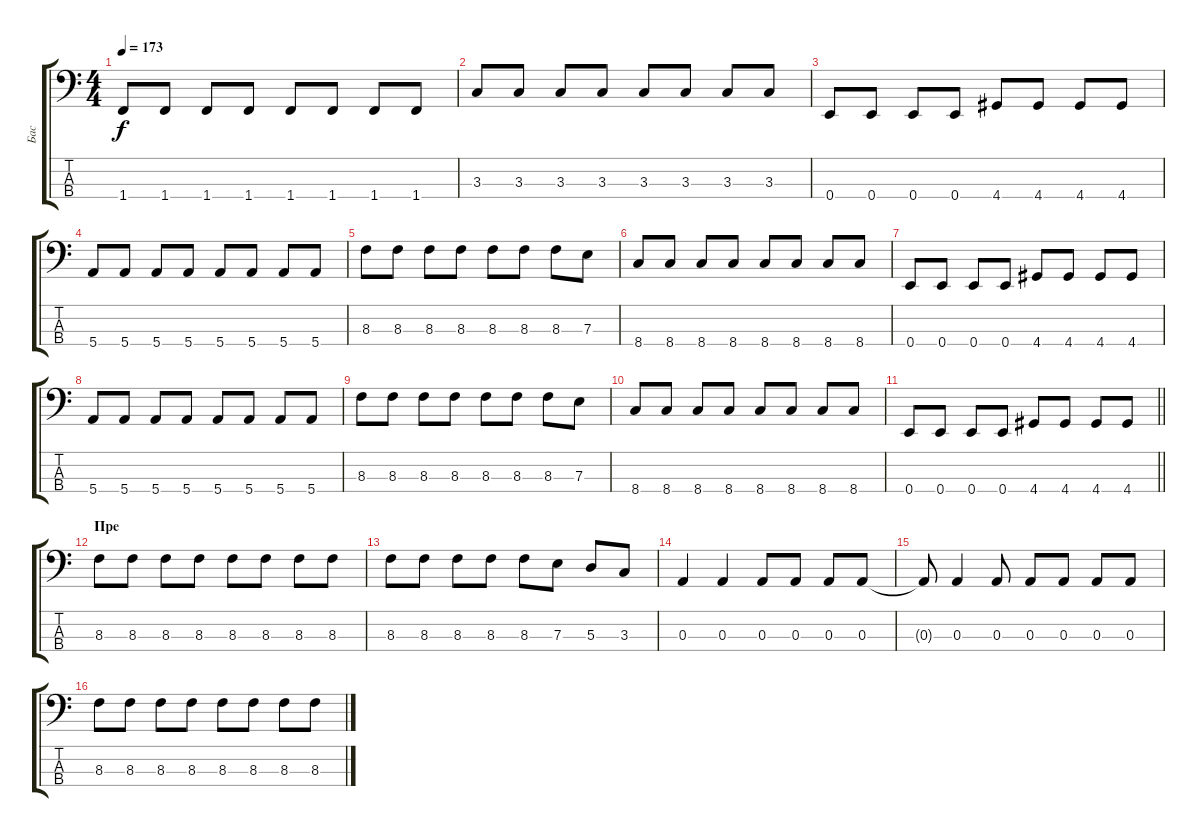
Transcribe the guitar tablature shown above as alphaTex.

\track ("Бас" "Бас") {instrument electricbassfinger}
\staff {score tabs}
\tuning (G2 D2 A1 E1) {hide}
\ts (4 4)
\tempo 173
\clef f4
\ks c
1.4.8{dy f} 1.4.8 1.4.8 1.4.8 1.4.8 1.4.8 1.4.8 1.4.8 |
3.3.8 3.3.8 3.3.8 3.3.8 3.3.8 3.3.8 3.3.8 3.3.8 |
0.4.8 0.4.8 0.4.8 0.4.8 4.4.8 4.4.8 4.4.8 4.4.8 |
5.4.8 5.4.8 5.4.8 5.4.8 5.4.8 5.4.8 5.4.8 5.4.8 |
8.3.8 8.3.8 8.3.8 8.3.8 8.3.8 8.3.8 8.3.8 7.3.8 |
8.4.8 8.4.8 8.4.8 8.4.8 8.4.8 8.4.8 8.4.8 8.4.8 |
0.4.8 0.4.8 0.4.8 0.4.8 4.4.8 4.4.8 4.4.8 4.4.8 |
5.4.8 5.4.8 5.4.8 5.4.8 5.4.8 5.4.8 5.4.8 5.4.8 |
8.3.8 8.3.8 8.3.8 8.3.8 8.3.8 8.3.8 8.3.8 7.3.8 |
8.4.8 8.4.8 8.4.8 8.4.8 8.4.8 8.4.8 8.4.8 8.4.8 |
\barLineRight lightlight
0.4.8 0.4.8 0.4.8 0.4.8 4.4.8 4.4.8 4.4.8 4.4.8 |
\section ("" "Пре")
8.3.8 8.3.8 8.3.8 8.3.8 8.3.8 8.3.8 8.3.8 8.3.8 |
8.3.8 8.3.8 8.3.8 8.3.8 8.3.8 7.3.8 5.3.8 3.3.8 |
0.3.4 0.3.4 0.3.8 0.3.8 0.3.8 0.3.8 |
0.3{t}.8 0.3.4 0.3.8 0.3.8 0.3.8 0.3.8 0.3.8 |
8.3.8 8.3.8 8.3.8 8.3.8 8.3.8 8.3.8 8.3.8 8.3.8
